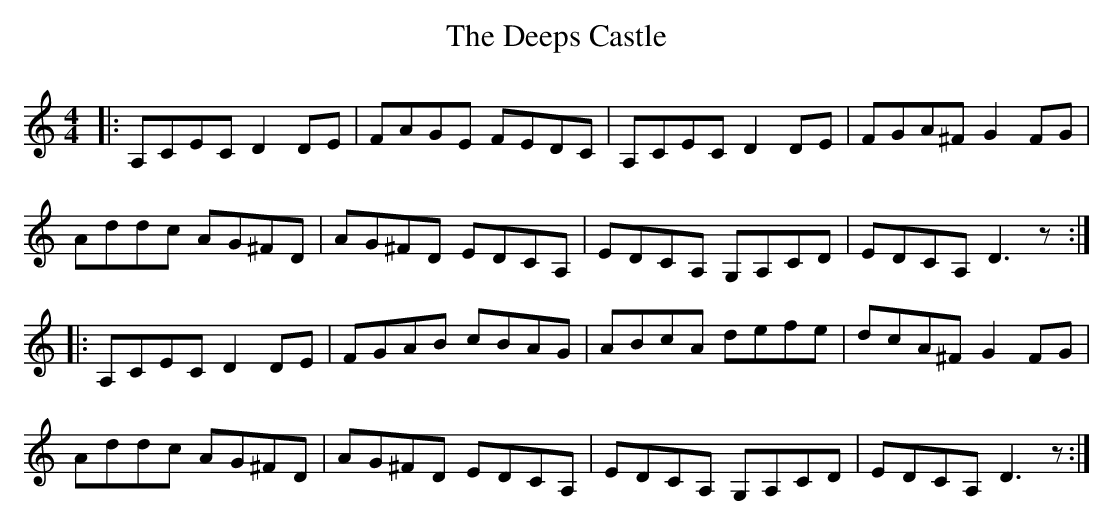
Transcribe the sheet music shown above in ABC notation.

X:1
T: The Deeps Castle
M: 4/4
L: 1/8
K: Cmaj
|:A,CEC D2 DE|FAGE FEDC|A,CEC D2 DE|FGA^F G2 FG|
Addc AG^FD|AG^FD EDCA,|EDCA, G,A,CD|EDCA, D3 z:|
|:A,CEC D2 DE|FGAB cBAG|ABcA defe|dcA^F G2 FG|
Addc AG^FD|AG^FD EDCA,|EDCA, G,A,CD|EDCA, D3 z:|
